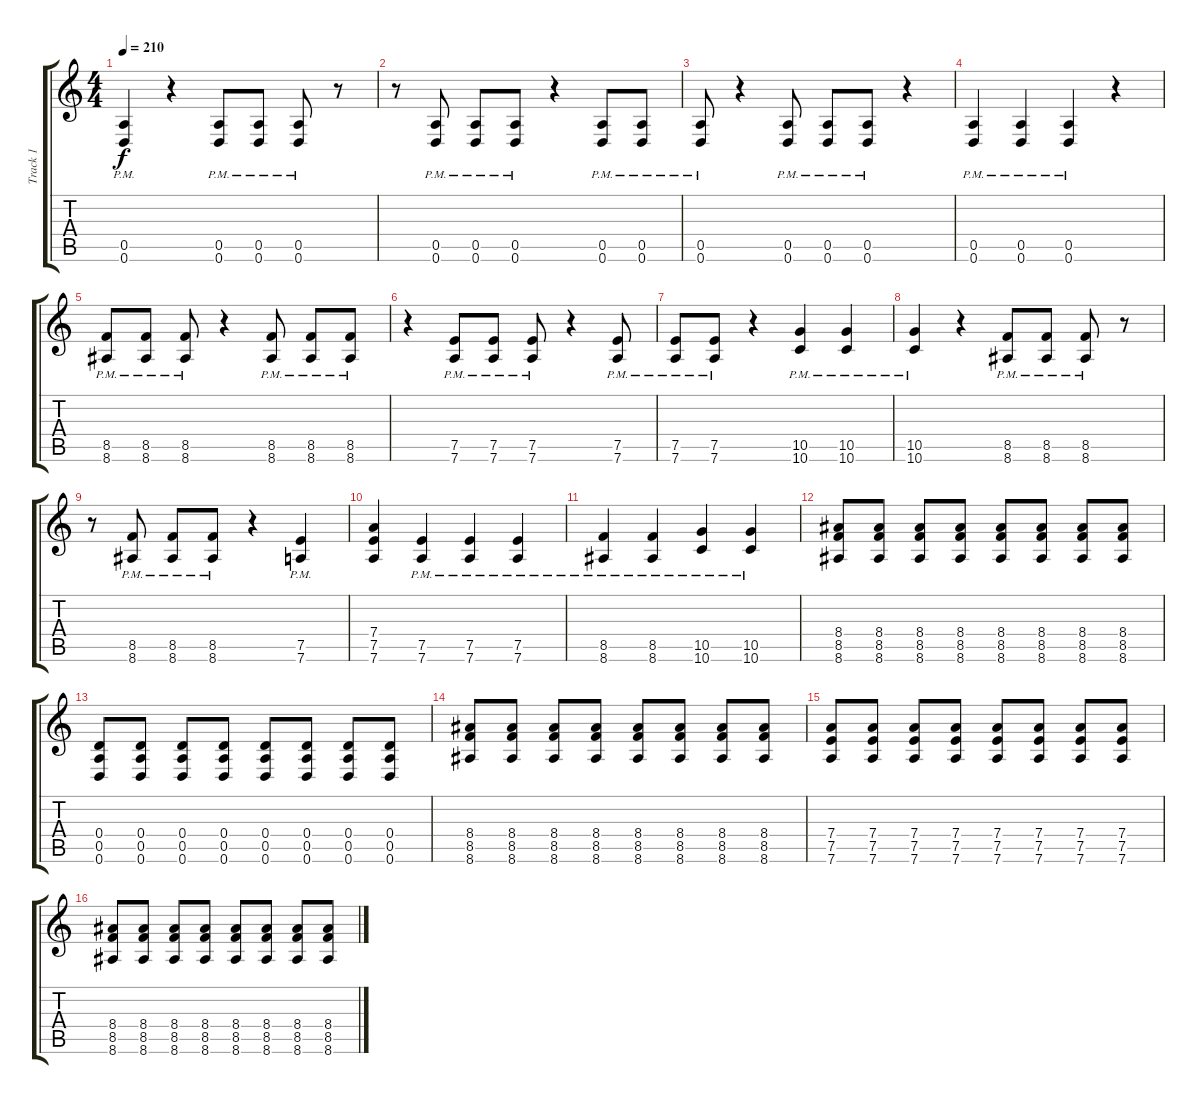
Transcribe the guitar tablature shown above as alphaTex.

\track ("Track 1" "Track 1") {instrument distortionguitar}
\staff {score tabs}
\tuning (E4 B3 G3 D3 A2 D2) {hide}
\ts (4 4)
\tempo 210
\clef g2
\ks c
(0.5{pm} 0.6{pm}).4{dy f} r.4 (0.5{pm} 0.6{pm}).8 (0.5{pm} 0.6{pm}).8 (0.5{pm} 0.6{pm}).8 r.8 |
r.8 (0.5{pm} 0.6{pm}).8 (0.5{pm} 0.6{pm}).8 (0.5{pm} 0.6{pm}).8 r.4 (0.5{pm} 0.6{pm}).8 (0.5{pm} 0.6{pm}).8 |
(0.5{pm} 0.6{pm}).8 r.4 (0.5{pm} 0.6{pm}).8 (0.5{pm} 0.6{pm}).8 (0.5{pm} 0.6{pm}).8 r.4 |
(0.5{pm} 0.6{pm}).4 (0.5{pm} 0.6{pm}).4 (0.5{pm} 0.6{pm}).4 r.4 |
(8.5{pm} 8.6{pm}).8 (8.5{pm} 8.6{pm}).8 (8.5{pm} 8.6{pm}).8 r.4 (8.5{pm} 8.6{pm}).8 (8.5{pm} 8.6{pm}).8 (8.5{pm} 8.6{pm}).8 |
r.4 (7.5{pm} 7.6{pm}).8 (7.5{pm} 7.6{pm}).8 (7.5{pm} 7.6{pm}).8 r.4 (7.5{pm} 7.6{pm}).8 |
(7.5{pm} 7.6{pm}).8 (7.5{pm} 7.6{pm}).8 r.4 (10.5{pm} 10.6{pm}).4 (10.5{pm} 10.6{pm}).4 |
(10.5{pm} 10.6{pm}).4 r.4 (8.5{pm} 8.6{pm}).8 (8.5{pm} 8.6{pm}).8 (8.5{pm} 8.6{pm}).8 r.8 |
r.8 (8.5{pm} 8.6{pm}).8 (8.5{pm} 8.6{pm}).8 (8.5{pm} 8.6{pm}).8 r.4 (7.5{pm} 7.6{pm}).4 |
(7.4 7.5 7.6).4 (7.5 7.6{pm}).4 (7.5{pm} 7.6).4 (7.5{pm} 7.6).4 |
(8.5{pm} 8.6{pm}).4 (8.5{pm} 8.6{pm}).4 (10.5{pm} 10.6{pm}).4 (10.5{pm} 10.6{pm}).4 |
(8.4 8.5 8.6).8 (8.4 8.5 8.6).8 (8.4 8.5 8.6).8 (8.4 8.5 8.6).8 (8.4 8.5 8.6).8 (8.4 8.5 8.6).8 (8.4 8.5 8.6).8 (8.4 8.5 8.6).8 |
(0.4 0.5 0.6).8 (0.4 0.5 0.6).8 (0.4 0.5 0.6).8 (0.4 0.5 0.6).8 (0.4 0.5 0.6).8 (0.4 0.5 0.6).8 (0.4 0.5 0.6).8 (0.4 0.5 0.6).8 |
(8.4 8.5 8.6).8 (8.4 8.5 8.6).8 (8.4 8.5 8.6).8 (8.4 8.5 8.6).8 (8.4 8.5 8.6).8 (8.4 8.5 8.6).8 (8.4 8.5 8.6).8 (8.4 8.5 8.6).8 |
(7.4 7.5 7.6).8 (7.4 7.5 7.6).8 (7.4 7.5 7.6).8 (7.4 7.5 7.6).8 (7.4 7.5 7.6).8 (7.4 7.5 7.6).8 (7.4 7.5 7.6).8 (7.4 7.5 7.6).8 |
(8.4 8.5 8.6).8 (8.4 8.5 8.6).8 (8.4 8.5 8.6).8 (8.4 8.5 8.6).8 (8.4 8.5 8.6).8 (8.4 8.5 8.6).8 (8.4 8.5 8.6).8 (8.4 8.5 8.6).8
